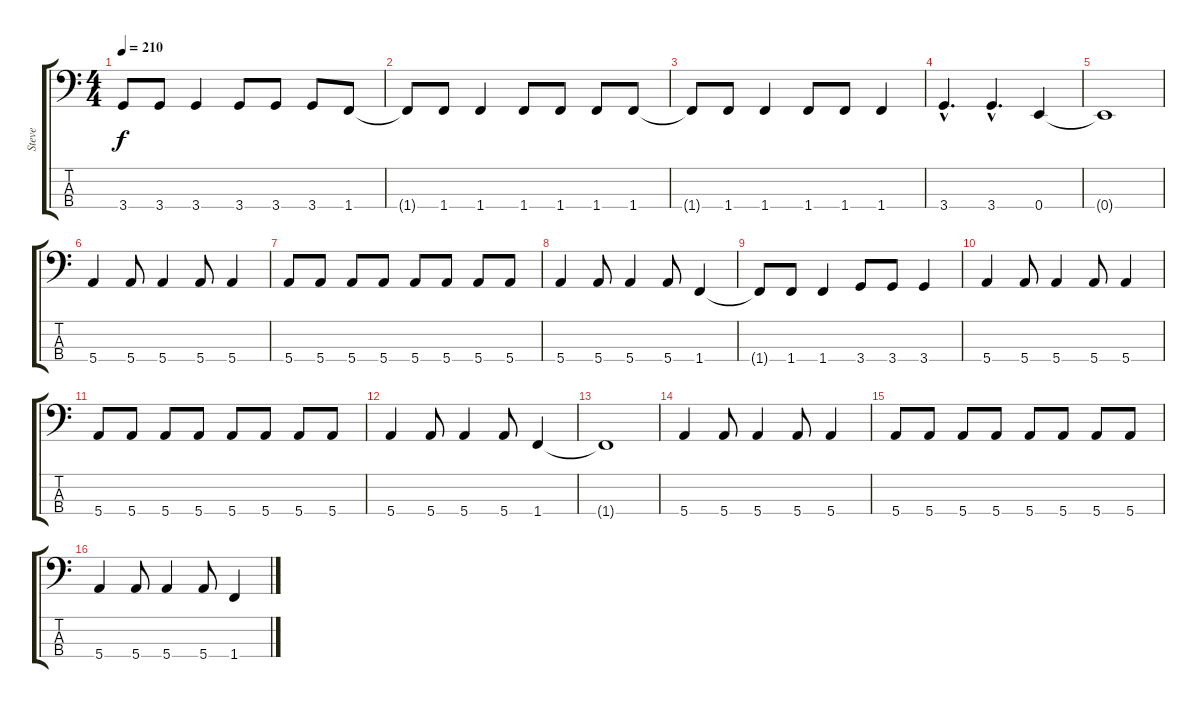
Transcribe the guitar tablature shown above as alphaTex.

\track ("Steve" "Steve") {instrument electricbassfinger}
\staff {score tabs}
\tuning (G2 D2 A1 E1) {hide}
\ts (4 4)
\tempo 210
\clef f4
\ks c
3.4{t}.8{dy f} 3.4.8 3.4.4 3.4.8 3.4.8 3.4.8 1.4.8 |
1.4{t}.8 1.4.8 1.4.4 1.4.8 1.4.8 1.4.8 1.4.8 |
1.4{t}.8 1.4.8 1.4.4 1.4.8 1.4.8 1.4.4 |
3.4{hac}.4{d} 3.4{hac}.4{d} 0.4.4 |
0.4{t}.1 |
5.4.4 5.4.8 5.4.4 5.4.8 5.4.4 |
5.4.8 5.4.8 5.4.8 5.4.8 5.4.8 5.4.8 5.4.8 5.4.8 |
5.4.4 5.4.8 5.4.4 5.4.8 1.4.4 |
1.4{t}.8 1.4.8 1.4.4 3.4.8 3.4.8 3.4.4 |
5.4.4 5.4.8 5.4.4 5.4.8 5.4.4 |
5.4.8 5.4.8 5.4.8 5.4.8 5.4.8 5.4.8 5.4.8 5.4.8 |
5.4.4 5.4.8 5.4.4 5.4.8 1.4.4 |
1.4{t}.1 |
5.4.4 5.4.8 5.4.4 5.4.8 5.4.4 |
5.4.8 5.4.8 5.4.8 5.4.8 5.4.8 5.4.8 5.4.8 5.4.8 |
5.4.4 5.4.8 5.4.4 5.4.8 1.4.4
